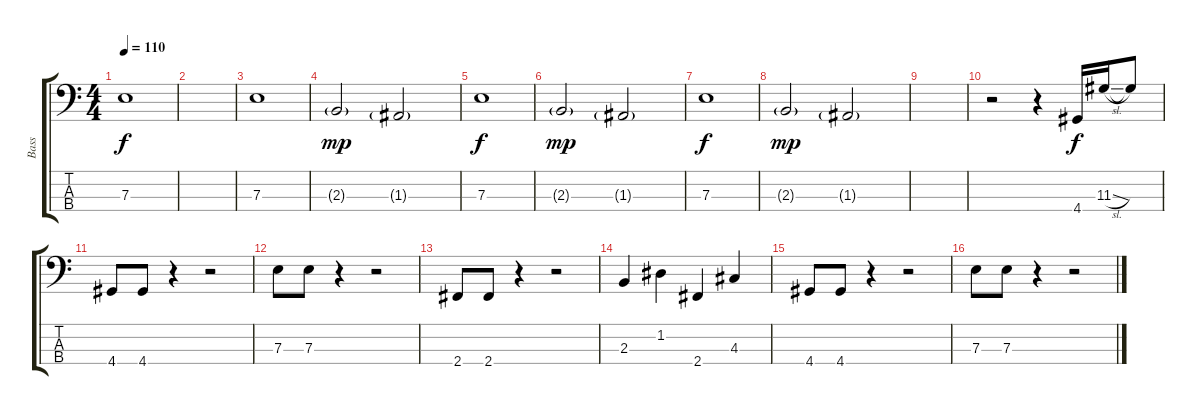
\track ("Bass" "Bass") {instrument electricbasspick}
\staff {score tabs}
\tuning (G2 D2 A1 E1) {hide}
\ts (4 4)
\tempo 110
\clef f4
\ks c
7.3.1{dy f} |
|
7.3.1 |
2.3{g}.2{dy mp} 1.3{g}.2 |
7.3.1{dy f} |
2.3{g}.2{dy mp} 1.3{g}.2 |
7.3.1{dy f} |
2.3{g}.2{dy mp} 1.3{g}.2 |
|
r.2 r.4 4.4.16{dy f} 11.3{sl}.16 11.3{t}.8 |
4.4.8 4.4.8 r.4 r.2 |
7.3.8 7.3.8 r.4 r.2 |
2.4.8 2.4.8 r.4 r.2 |
2.3.4 1.2.4 2.4.4 4.3.4 |
4.4.8 4.4.8 r.4 r.2 |
7.3.8 7.3.8 r.4 r.2
